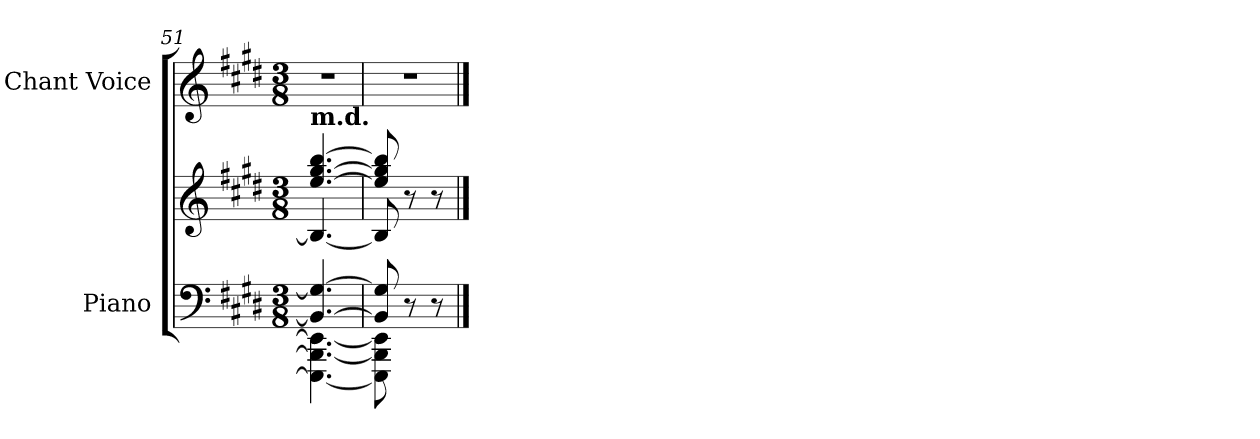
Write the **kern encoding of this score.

**kern	**kern	**kern
*part2	*part2	*part1
*staff3	*staff2	*staff1
*I"Piano	*	*I"Chant Voice
*I'Pno	*	*
*clefF4	*clefG2	*clefG2
*k[f#c#g#d#]	*k[f#c#g#d#]	*k[f#c#g#d#]
*M3/8	*M3/8	*M3/8
=51	=51	=51
*^	*^	*
!	!	!LO:TX:a:B:t=m.d.	!	!
4.BB/_ 4.G#/_	4.EEE\_ 4.BBB\_ 4.EE\_	[4.ee/ [4.gg#/ [4.bb/	4.B/_	4.r
=52	=52	=52	=52	=52
8BB/] 8G#/]	8EEE\] 8BBB\] 8EE\]	8ee/] 8gg#/] 8bb/]	8B/]	4.r
8r	4ryy	8r	4ryy	.
8r	.	8r	.	.
*v	*v	*	*	*
*	*v	*v	*
==	==	==
*-	*-	*-
